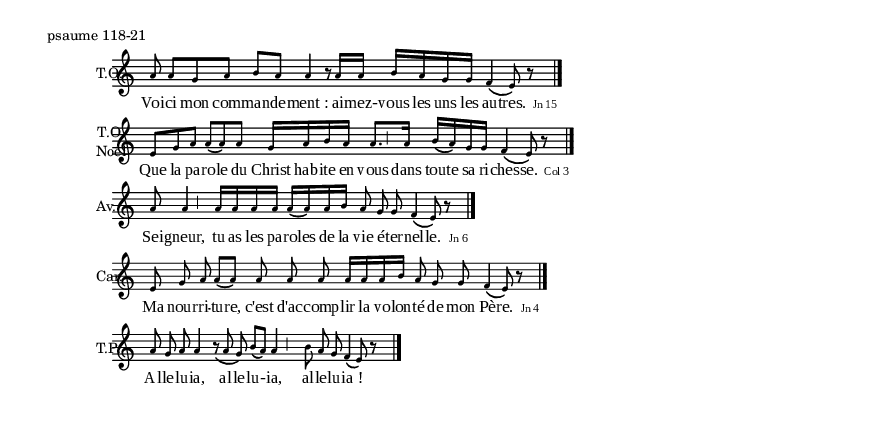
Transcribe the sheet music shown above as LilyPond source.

\version "2.10.0"
 \include "definitions.ly"
 \markup {psaume  118-21}



\relative a' { 
	\new Staff {
		\cadenzaOn
		\set Staff.instrumentName = \markup{ \center-align { T.O. } }
		a8
		\times 2/3 { a[ g a] }
		b[ a]
		a4
		\espace
		r8 a16[ a]
		b16[ a g g]
		f4\( e8\) r8
		\endBar
	}

	\addlyrics {
		Voi -- ci mon com -- man -- de -- "ment :" ai -- mez- -- vous les uns les au -- tres.
		\markup { \citation #"Jn 15" } 
	}
}


\relative a' { 
	\new Staff {
		\cadenzaOn
		\set Staff.instrumentName = \markup{ \center-align { T.O. Noël } }
		\times 2/3 { e8[ g a] }
		\times 2/3 { a8[\( a\) a] }
		g16[ a b a]
		a8.[\cesure \pespace a16]
		b16[\( a\) g g]
		f4\( e8\) r8
		\endBar
	}

	\addlyrics {
		Que la pa -- ro -- le du Christ hab -- ite en vous dans tou -- te sa ri -- ches -- se.
		\markup { \citation #"Col 3" } 
	}
}


\relative a' { 
	\new Staff {
		\cadenzaOn
		\set Staff.instrumentName = \markup{ \center-align { Av. } }
		a8
		a4
		\cesure \pespace
		a16[ a a a]
		a[\( a\) a b]
		\times 2/3 { a8 g g }
		f4\( e8\) r8
		\endBar
	}

	\addlyrics {
		Sei -- gneur, tu as les pa -- ro -- les de la vie é -- ter -- nel -- le.
		\markup { \citation #"Jn 6" } 
	}
}


\relative a' { 
	\new Staff {
		\cadenzaOn
		\set Staff.instrumentName = \markup{ \center-align { Car. } }
		\times 2/3 { e8 g a }
		a[\( a\)]
		\times 2/3 { a a a }
		a16[ a a b]
		\times 2/3 { a8 g g }
		f4\( e8\) r8
		\endBar
	}

	\addlyrics {
		Ma nour -- ri -- tu -- re, c'est d'ac -- comp -- lir la vo -- lon -- té de mon Pè -- re.
		\markup { \citation #"Jn 4" } 
	}
}

\relative a' { 
	\new Staff {
		\cadenzaOn
		\set Staff.instrumentName = \markup{ \center-align { T.P. } }
		\times 2/3 { a8 g a }
		a4
		\espace
		\times 2/3 { r8_\( a g\) }
		b[\( a\)]
		a4
		\cesure \pespace
		\times 2/3 { b8 a g }
		f4\( e8\) r8
		\endBar
	}

	\addlyrics {
		Al -- le -- lu -- ia, al -- le -- lu -- - -- ia, al -- le -- lu -- ia -- " !" 
		\markup { \citation #" " } 
	}
}

